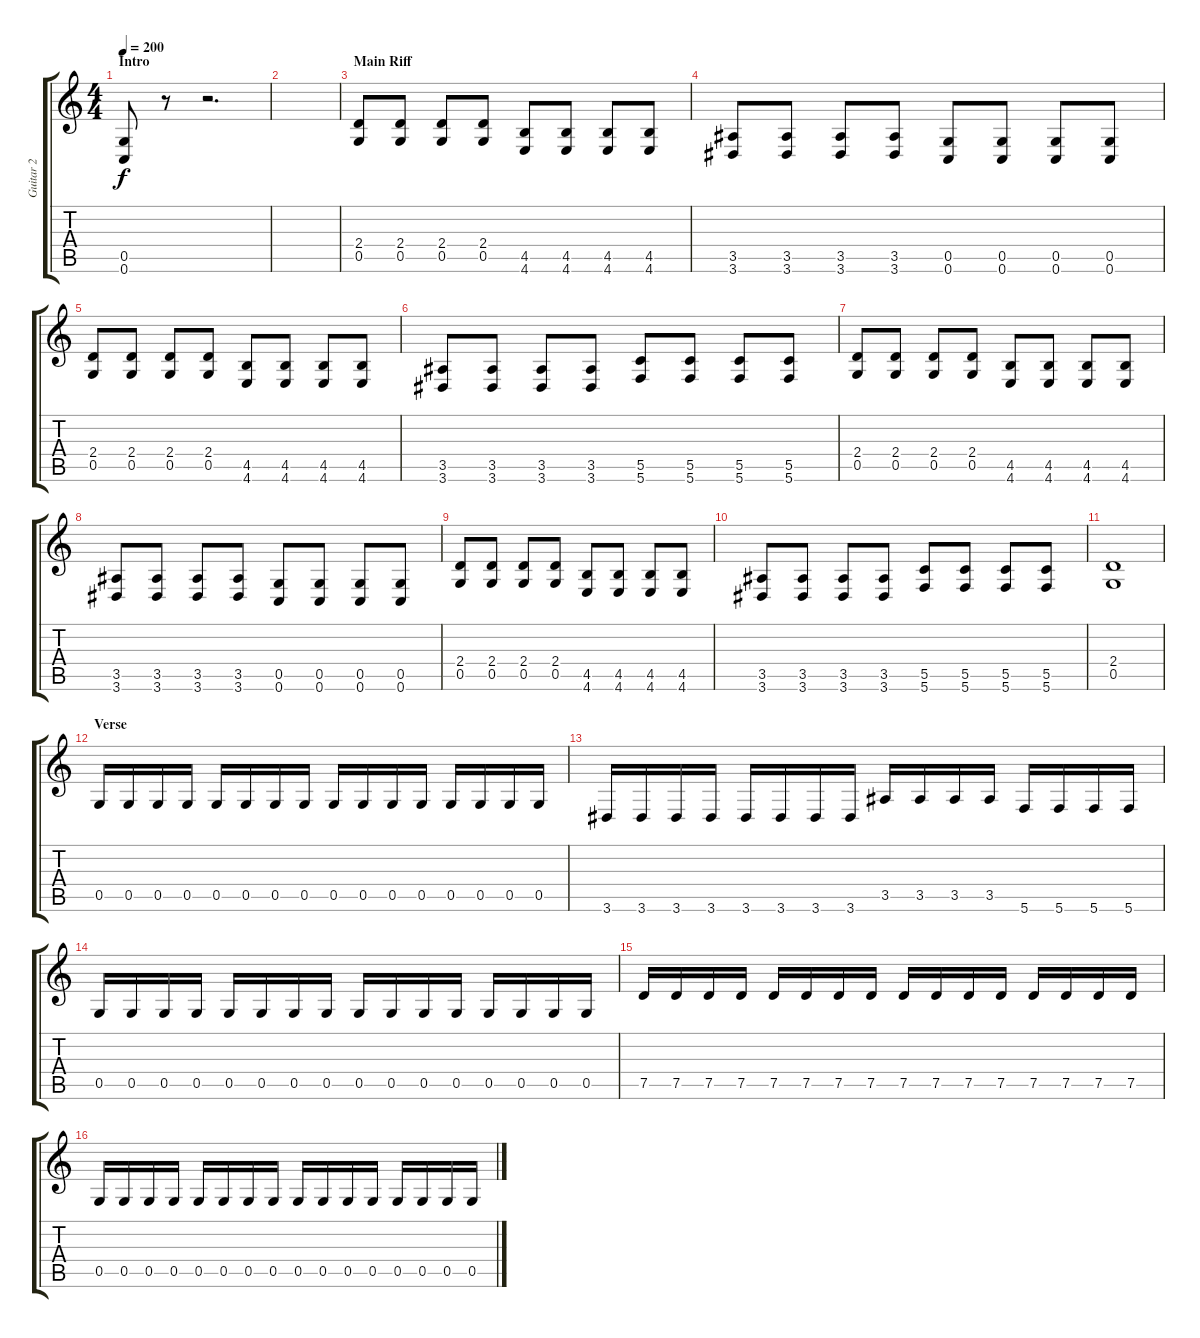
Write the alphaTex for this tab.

\track ("Guitar 2" "Guitar 2") {instrument distortionguitar}
\staff {score tabs}
\tuning (D4 A3 F3 C3 G2 C2) {hide}
\ts (4 4)
\section ("" "Intro")
\tempo 200
\clef g2
\ks c
(0.5 0.6).8{dy f instrument distortionguitar} r.8 r.2{d} |
|
\section ("" "Main Riff")
(2.4 0.5).8 (2.4 0.5).8 (2.4 0.5).8 (2.4 0.5).8 (4.5 4.6).8 (4.5 4.6).8 (4.5 4.6).8 (4.5 4.6).8 |
(3.5 3.6).8 (3.5 3.6).8 (3.5 3.6).8 (3.5 3.6).8 (0.5 0.6).8 (0.5 0.6).8 (0.5 0.6).8 (0.5 0.6).8 |
(2.4 0.5).8 (2.4 0.5).8 (2.4 0.5).8 (2.4 0.5).8 (4.5 4.6).8 (4.5 4.6).8 (4.5 4.6).8 (4.5 4.6).8 |
(3.5 3.6).8 (3.5 3.6).8 (3.5 3.6).8 (3.5 3.6).8 (5.5 5.6).8 (5.5 5.6).8 (5.5 5.6).8 (5.5 5.6).8 |
(2.4 0.5).8 (2.4 0.5).8 (2.4 0.5).8 (2.4 0.5).8 (4.5 4.6).8 (4.5 4.6).8 (4.5 4.6).8 (4.5 4.6).8 |
(3.5 3.6).8 (3.5 3.6).8 (3.5 3.6).8 (3.5 3.6).8 (0.5 0.6).8 (0.5 0.6).8 (0.5 0.6).8 (0.5 0.6).8 |
(2.4 0.5).8 (2.4 0.5).8 (2.4 0.5).8 (2.4 0.5).8 (4.5 4.6).8 (4.5 4.6).8 (4.5 4.6).8 (4.5 4.6).8 |
(3.5 3.6).8 (3.5 3.6).8 (3.5 3.6).8 (3.5 3.6).8 (5.5 5.6).8 (5.5 5.6).8 (5.5 5.6).8 (5.5 5.6).8 |
(2.4 0.5).1 |
\section ("" "Verse")
0.5.16 0.5.16 0.5.16 0.5.16 0.5.16 0.5.16 0.5.16 0.5.16 0.5.16 0.5.16 0.5.16 0.5.16 0.5.16 0.5.16 0.5.16 0.5.16 |
3.6.16 3.6.16 3.6.16 3.6.16 3.6.16 3.6.16 3.6.16 3.6.16 3.5.16 3.5.16 3.5.16 3.5.16 5.6.16 5.6.16 5.6.16 5.6.16 |
0.5.16 0.5.16 0.5.16 0.5.16 0.5.16 0.5.16 0.5.16 0.5.16 0.5.16 0.5.16 0.5.16 0.5.16 0.5.16 0.5.16 0.5.16 0.5.16 |
7.5.16 7.5.16 7.5.16 7.5.16 7.5.16 7.5.16 7.5.16 7.5.16 7.5.16 7.5.16 7.5.16 7.5.16 7.5.16 7.5.16 7.5.16 7.5.16 |
0.5.16 0.5.16 0.5.16 0.5.16 0.5.16 0.5.16 0.5.16 0.5.16 0.5.16 0.5.16 0.5.16 0.5.16 0.5.16 0.5.16 0.5.16 0.5.16
